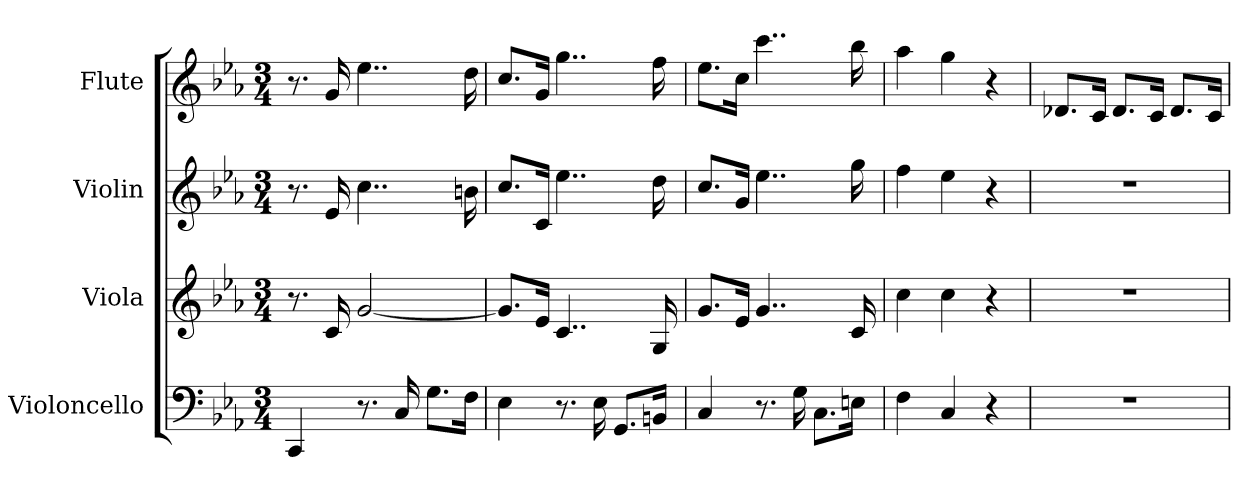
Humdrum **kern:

**kern	**kern	**kern	**kern
*part4	*part3	*part2	*part1
*staff4	*staff3	*staff2	*staff1
*I"Violoncello	*I"Viola	*I"Violin	*I"Flute
*I'Vc	*I'Vla	*I'Vln	*I'Fl
*k[b-e-a-]	*k[b-e-a-]	*k[b-e-a-]	*k[b-e-a-]
*c:	*c:	*c:	*c:
*M3/4	*M3/4	*M3/4	*M3/4
*MM71	*MM71	*MM71	*MM71
=	=	=	=
4CC	8.r	8.r	8.r
.	16c	16e-	16g
8.r	[2g	4..cc	4..ee-
16C	.	.	.
8.GL	.	.	.
16FJk	.	16bn	16dd
=2	=2	=2	=2
4E-	8.gL]	8.ccL	8.ccL
.	16e-Jk	16cJk	16gJk
8.r	4..c	4..ee-	4..gg
16E-	.	.	.
8.GGL	.	.	.
16BBnJk	16G	16dd	16ff
=3	=3	=3	=3
4C	8.gL	8.ccL	8.ee-L
.	16e-Jk	16gJk	16ccJk
8.r	4..g	4..ee-	4..ccc
16G	.	.	.
8.CL	.	.	.
16EnJk	16c	16gg	16bb-
=4	=4	=4	=4
4F	4cc	4ff	4aa-
4C	4cc	4ee-	4gg
4r	4r	4r	4r
=5	=5	=5	=5
2.r	2.r	2.r	8.d-XL
.	.	.	16cJk
.	.	.	8.d-L
.	.	.	16cJk
.	.	.	8.d-L
.	.	.	16cJk
=	=	=	=
*-	*-	*-	*-
